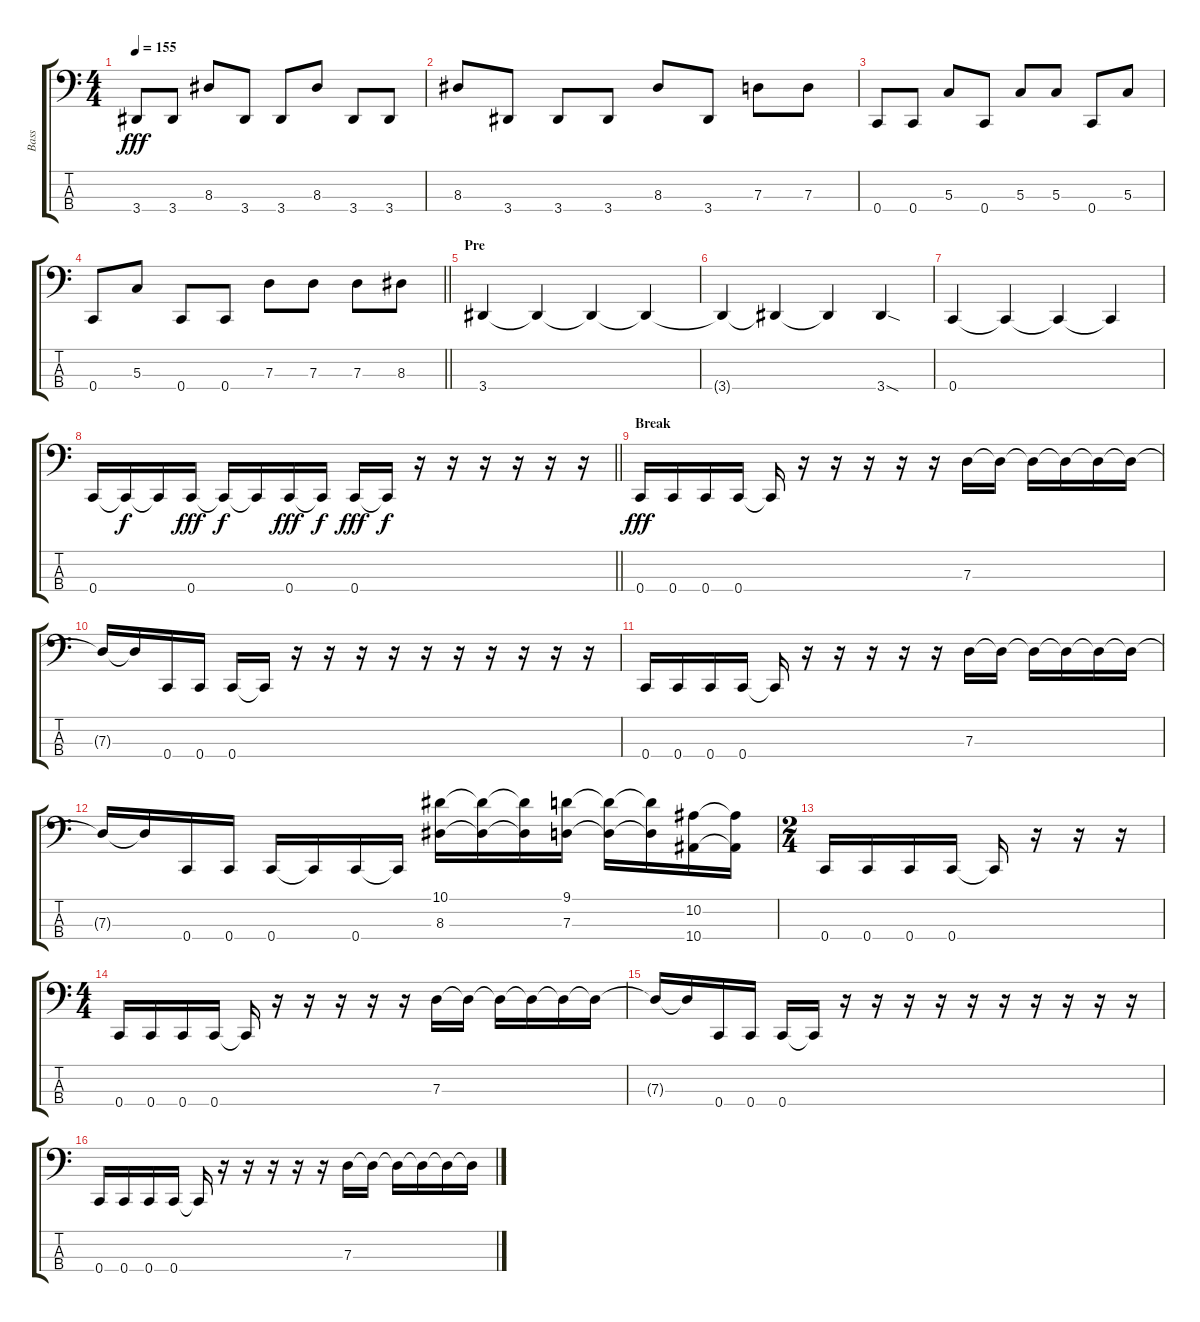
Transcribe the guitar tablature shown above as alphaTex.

\track ("Bass" "Bass") {instrument electricbassfinger}
\staff {score tabs}
\tuning (F2 C2 G1 C1) {hide}
\ts (4 4)
\tempo 155
\clef f4
\ks c
3.4.8{dy fff} 3.4.8 8.3.8 3.4.8 3.4.8 8.3.8 3.4.8 3.4.8 |
8.3.8 3.4.8 3.4.8 3.4.8 8.3.8 3.4.8 7.3.8 7.3.8 |
0.4.8 0.4.8 5.3.8 0.4.8 5.3.8 5.3.8 0.4.8 5.3.8 |
\barLineRight lightlight
0.4.8 5.3.8 0.4.8 0.4.8 7.3.8 7.3.8 7.3.8 8.3.8 |
\section ("" "Pre")
3.4.4 3.4{t}.4 3.4{t}.4 3.4{t}.4 |
3.4{t}.4 3.4{t}.4 3.4{t}.4 3.4{sod}.4 |
0.4.4 0.4{t}.4 0.4{t}.4 0.4{t}.4 |
\barLineRight lightlight
0.4.16 0.4{t}.16{dy f} 0.4{t}.16 0.4.16{dy fff} 0.4{t}.16{dy f} 0.4{t}.16 0.4.16{dy fff} 0.4{t}.16{dy f} 0.4.16{dy fff} 0.4{t}.16{dy f} r.16 r.16 r.16 r.16 r.16 r.16 |
\section ("" "Break")
0.4.16{dy fff} 0.4.16 0.4.16 0.4.16 0.4{t}.16 r.16 r.16 r.16 r.16 r.16 7.3.16 7.3{t}.16 7.3{t}.16 7.3{t}.16 7.3{t}.16 7.3{t}.16 |
7.3{t}.16 7.3{t}.16 0.4.16 0.4.16 0.4.16 0.4{t}.16 r.16 r.16 r.16 r.16 r.16 r.16 r.16 r.16 r.16 r.16 |
0.4.16 0.4.16 0.4.16 0.4.16 0.4{t}.16 r.16 r.16 r.16 r.16 r.16 7.3.16 7.3{t}.16 7.3{t}.16 7.3{t}.16 7.3{t}.16 7.3{t}.16 |
7.3{t}.16 7.3{t}.16 0.4.16 0.4.16 0.4.16 0.4{t}.16 0.4.16 0.4{t}.16 (10.1 8.3).16 (10.1{t} 8.3{t}).16 (10.1{t} 8.3{t}).16 (9.1 7.3).16 (9.1{t} 7.3{t}).16 (9.1{t} 7.3{t}).16 (10.2 10.4).16 (10.2{t} 10.4{t}).16 |
\ts (2 4)
0.4.16 0.4.16 0.4.16 0.4.16 0.4{t}.16 r.16 r.16 r.16 |
\ts (4 4)
0.4.16 0.4.16 0.4.16 0.4.16 0.4{t}.16 r.16 r.16 r.16 r.16 r.16 7.3.16 7.3{t}.16 7.3{t}.16 7.3{t}.16 7.3{t}.16 7.3{t}.16 |
7.3{t}.16 7.3{t}.16 0.4.16 0.4.16 0.4.16 0.4{t}.16 r.16 r.16 r.16 r.16 r.16 r.16 r.16 r.16 r.16 r.16 |
0.4.16 0.4.16 0.4.16 0.4.16 0.4{t}.16 r.16 r.16 r.16 r.16 r.16 7.3.16 7.3{t}.16 7.3{t}.16 7.3{t}.16 7.3{t}.16 7.3{t}.16
